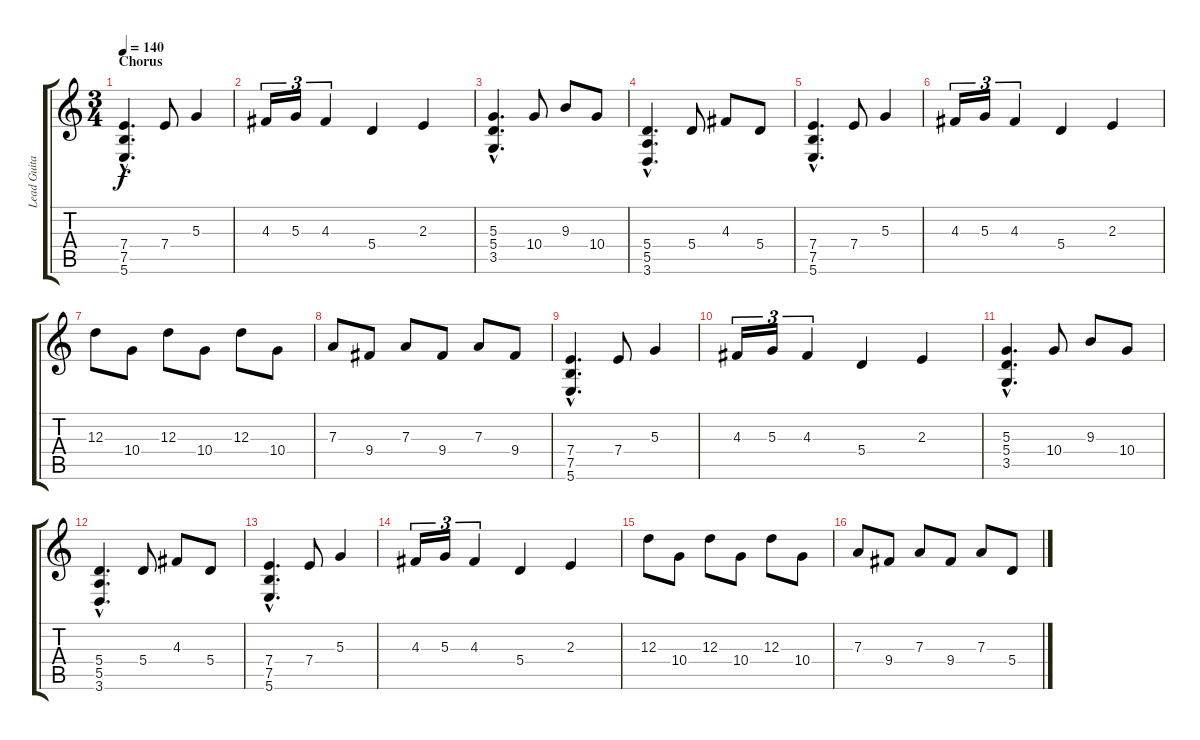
\track ("Lead Guitar II" "Lead Guita") {instrument distortionguitar}
\staff {score tabs}
\tuning (B3 Gb3 D3 A2 E2 B1) {hide}
\ts (3 4)
\section ("" "Chorus")
\tempo 140
\clef g2
\ks c
(7.4{hac} 7.5{hac} 5.6{hac}).4{d dy f} 7.4.8 5.3.4 |
4.3.16{tu (3 2)} 5.3.16{tu (3 2)} 4.3.4{tu (3 2)} 5.4.4 2.3.4 |
(5.3{hac} 5.4{hac} 3.5{hac}).4{d} 10.4.8 9.3.8 10.4.8 |
(5.4{hac} 5.5{hac} 3.6{hac}).4{d} 5.4.8 4.3.8 5.4.8 |
(7.4{hac} 7.5{hac} 5.6{hac}).4{d} 7.4.8 5.3.4 |
4.3.16{tu (3 2)} 5.3.16{tu (3 2)} 4.3.4{tu (3 2)} 5.4.4 2.3.4 |
12.3.8 10.4.8 12.3.8 10.4.8 12.3.8 10.4.8 |
7.3.8 9.4.8 7.3.8 9.4.8 7.3.8 9.4.8 |
(7.4{hac} 7.5{hac} 5.6{hac}).4{d} 7.4.8 5.3.4 |
4.3.16{tu (3 2)} 5.3.16{tu (3 2)} 4.3.4{tu (3 2)} 5.4.4 2.3.4 |
(5.3{hac} 5.4{hac} 3.5{hac}).4{d} 10.4.8 9.3.8 10.4.8 |
(5.4{hac} 5.5{hac} 3.6{hac}).4{d} 5.4.8 4.3.8 5.4.8 |
(7.4{hac} 7.5{hac} 5.6{hac}).4{d} 7.4.8 5.3.4 |
4.3.16{tu (3 2)} 5.3.16{tu (3 2)} 4.3.4{tu (3 2)} 5.4.4 2.3.4 |
12.3.8 10.4.8 12.3.8 10.4.8 12.3.8 10.4.8 |
7.3.8 9.4.8 7.3.8 9.4.8 7.3.8 5.4.8
